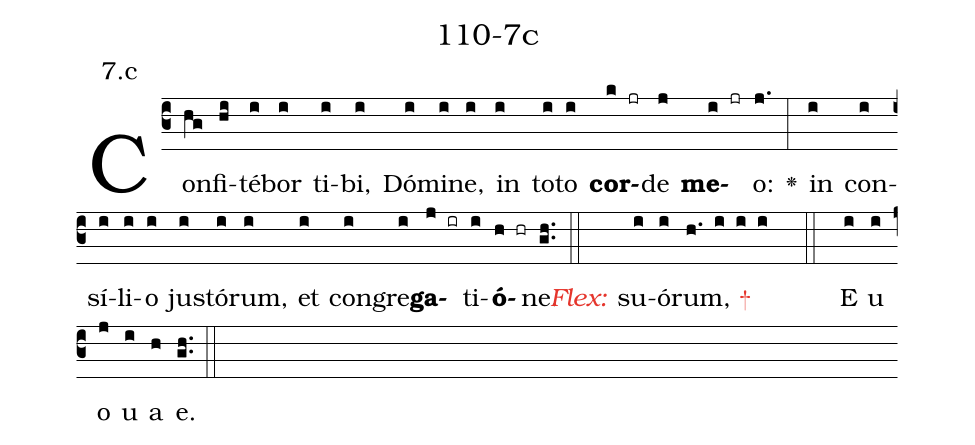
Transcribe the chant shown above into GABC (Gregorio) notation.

name: 110-7c;
annotation: 7.c;
%%
(c3)Con(hg)fi(hi)té(i)bor(i) ti(i)bi,(i) Dó(i)mi(i)ne,(i) in(i) to(i)to(i) <b>cor</b>(k jr)de(j) <b>me</b>(i jr)o:(j.) <v>\greheightstar</v>(:) in(i) con(i)sí(i)li(i)o(i) jus(i)tó(i)rum,(i) et(i) con(i)gre(i)<b>ga</b>(j ir)ti(i)<b>ó</b>(h hr)ne.(gh..) (::)
<c><i>Flex:</i></c>()  su(i)ó(i)rum, <c>+</c>(h. i i i  ::) E(i) u(i) o(j) u(i) a(h) e.(gh..) (::)
